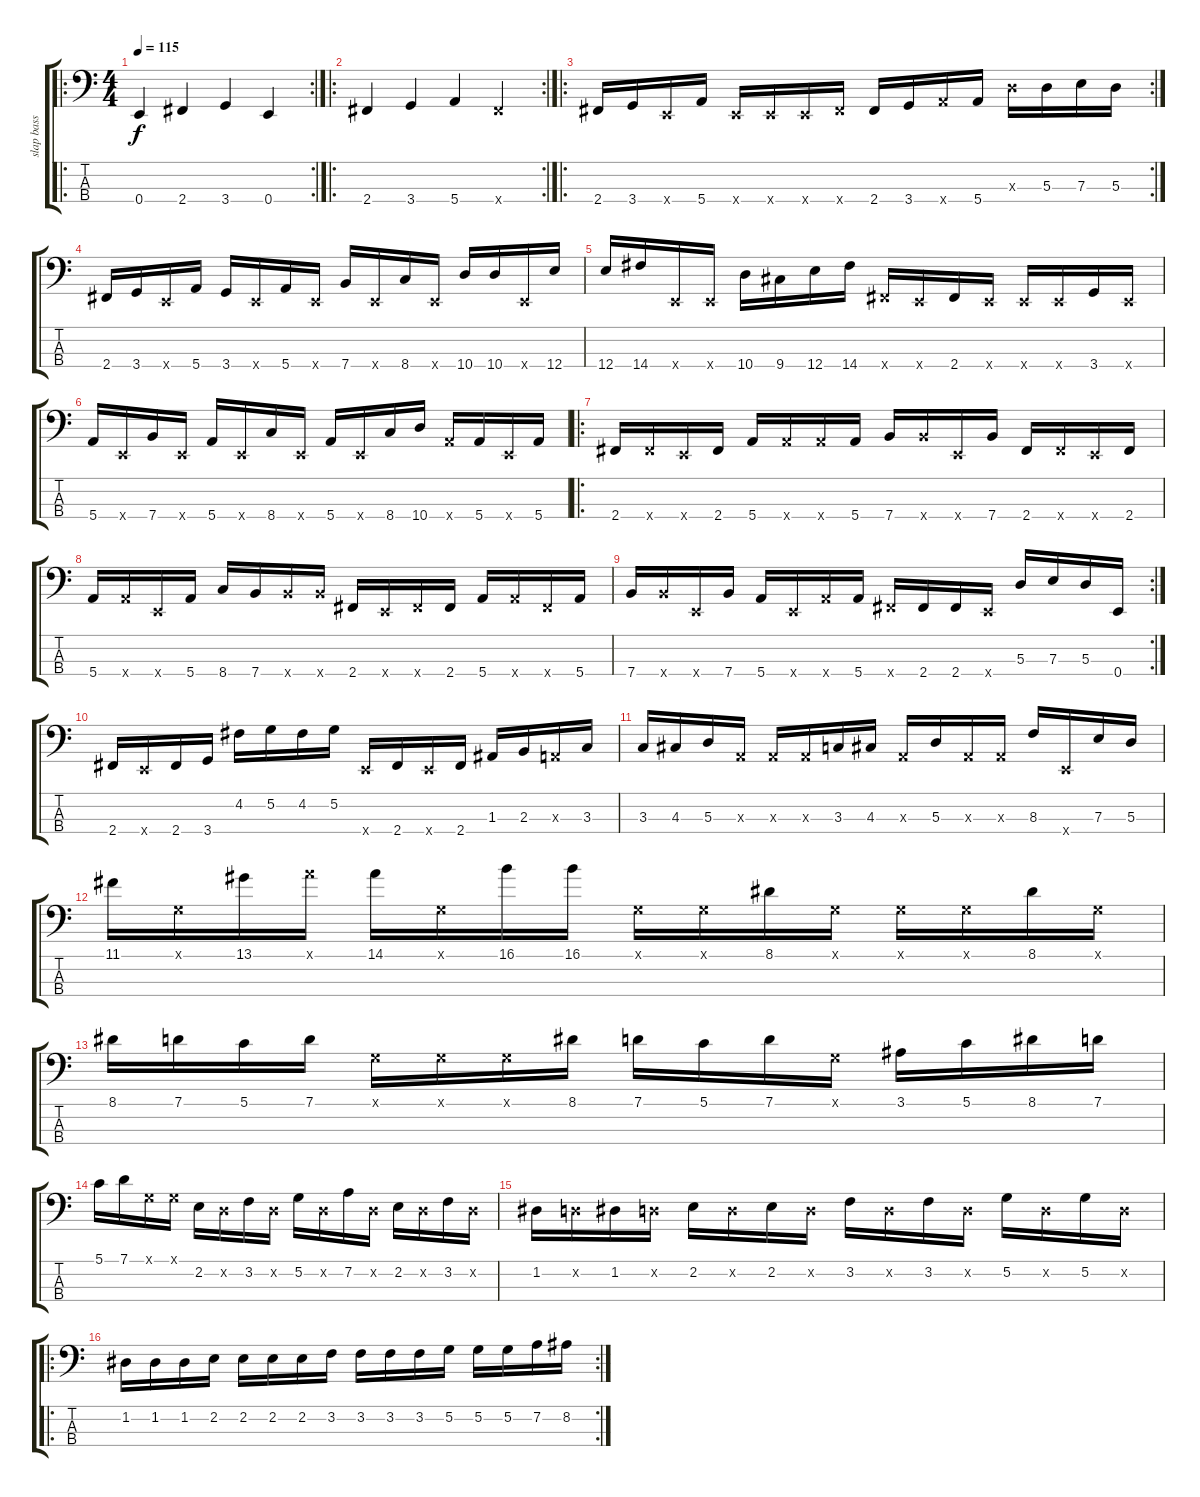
\track ("slap bass" "slap bass") {instrument slapbass1}
\staff {score tabs}
\tuning (G2 D2 A1 E1) {hide}
\ro
\rc 2
\ts (4 4)
\tempo 115
\clef f4
\ks c
0.4.4{dy f instrument slapbass1} 2.4.4 3.4.4 0.4.4 |
\ro
\rc 2
2.4.4 3.4.4 5.4.4 2.4{x}.4 |
\ro
\rc 2
2.4.16 3.4.16 0.4{x}.16 5.4.16 0.4{x}.16 0.4{x}.16 0.4{x}.16 2.4{x}.16 2.4.16 3.4.16 5.4{x}.16 5.4.16 5.3{x}.16 5.3.16 7.3.16 5.3.16 |
2.4.16 3.4.16 0.4{x}.16 5.4.16 3.4.16 0.4{x}.16 5.4.16 0.4{x}.16 7.4.16 0.4{x}.16 8.4.16 0.4{x}.16 10.4.16 10.4.16 0.4{x}.16 12.4.16 |
12.4.16 14.4.16 0.4{x}.16 0.4{x}.16 10.4.16 9.4.16 12.4.16 14.4.16 2.4{x}.16 0.4{x}.16 2.4.16 0.4{x}.16 0.4{x}.16 0.4{x}.16 3.4.16 0.4{x}.16 |
5.4.16 0.4{x}.16 7.4.16 0.4{x}.16 5.4.16 0.4{x}.16 8.4.16 0.4{x}.16 5.4.16 0.4{x}.16 8.4.16 10.4.16 5.4{x}.16 5.4.16 0.4{x}.16 5.4.16 |
\ro
2.4.16 2.4{x}.16 0.4{x}.16 2.4.16 5.4.16 5.4{x}.16 5.4{x}.16 5.4.16 7.4.16 7.4{x}.16 0.4{x}.16 7.4.16 2.4.16 2.4{x}.16 0.4{x}.16 2.4.16 |
5.4.16 5.4{x}.16 0.4{x}.16 5.4.16 8.4.16 7.4.16 7.4{x}.16 7.4{x}.16 2.4.16 0.4{x}.16 2.4{x}.16 2.4.16 5.4.16 5.4{x}.16 2.4{x}.16 5.4.16 |
\rc 2
7.4.16 7.4{x}.16 0.4{x}.16 7.4.16 5.4.16 0.4{x}.16 5.4{x}.16 5.4.16 2.4{x}.16 2.4.16 2.4.16 0.4{x}.16 5.3.16 7.3.16 5.3.16 0.4.16 |
2.4.16 0.4{x}.16 2.4.16 3.4.16 4.2.16 5.2.16 4.2.16 5.2.16 0.4{x}.16 2.4.16 0.4{x}.16 2.4.16 1.3.16 2.3.16 0.3{x}.16 3.3.16 |
3.3.16 4.3.16 5.3.16 0.3{x}.16 0.3{x}.16 0.3{x}.16 3.3.16 4.3.16 0.3{x}.16 5.3.16 0.3{x}.16 0.3{x}.16 8.3.16 0.4{x}.16 7.3.16 5.3.16 |
11.1.16 0.1{x}.16 13.1.16 14.1{x}.16 14.1.16 0.1{x}.16 16.1.16 16.1.16 0.1{x}.16 0.1{x}.16 8.1.16 0.1{x}.16 0.1{x}.16 0.1{x}.16 8.1.16 0.1{x}.16 |
8.1.16 7.1.16 5.1.16 7.1.16 0.1{x}.16 0.1{x}.16 0.1{x}.16 8.1.16 7.1.16 5.1.16 7.1.16 0.1{x}.16 3.1.16 5.1.16 8.1.16 7.1.16 |
5.1.16 7.1.16 0.1{x}.16 0.1{x}.16 2.2.16 0.2{x}.16 3.2.16 0.2{x}.16 5.2.16 0.2{x}.16 7.2.16 0.2{x}.16 2.2.16 0.2{x}.16 3.2.16 0.2{x}.16 |
1.2.16 0.2{x}.16 1.2.16 0.2{x}.16 2.2.16 0.2{x}.16 2.2.16 0.2{x}.16 3.2.16 0.2{x}.16 3.2.16 0.2{x}.16 5.2.16 0.2{x}.16 5.2.16 0.2{x}.16 |
\ro
\rc 2
1.2.16 1.2.16 1.2.16 2.2.16 2.2.16 2.2.16 2.2.16 3.2.16 3.2.16 3.2.16 3.2.16 5.2.16 5.2.16 5.2.16 7.2.16 8.2.16
